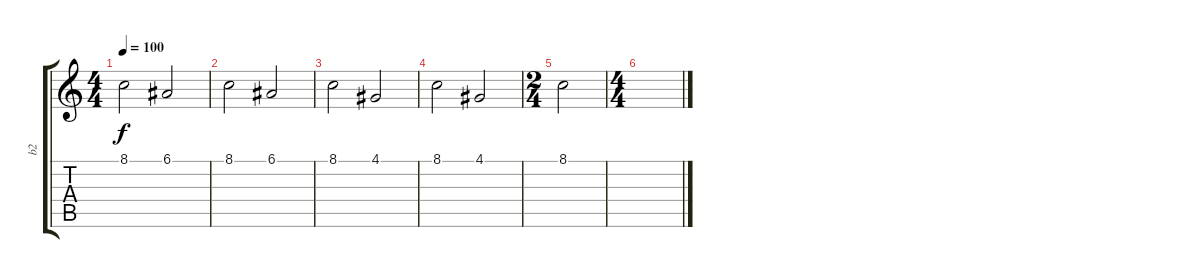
\track ("b2" "b2") {instrument reversecymbal}
\staff {score tabs}
\tuning (E4 B3 G3 D3 A2 E2) {hide}
\ts (4 4)
\tempo 100
\clef g2
\ks c
8.1.2{dy f} 6.1.2 |
8.1.2 6.1.2 |
8.1.2 4.1.2 |
8.1.2 4.1.2 |
\ts (2 4)
8.1.2 |
\ts (4 4)
